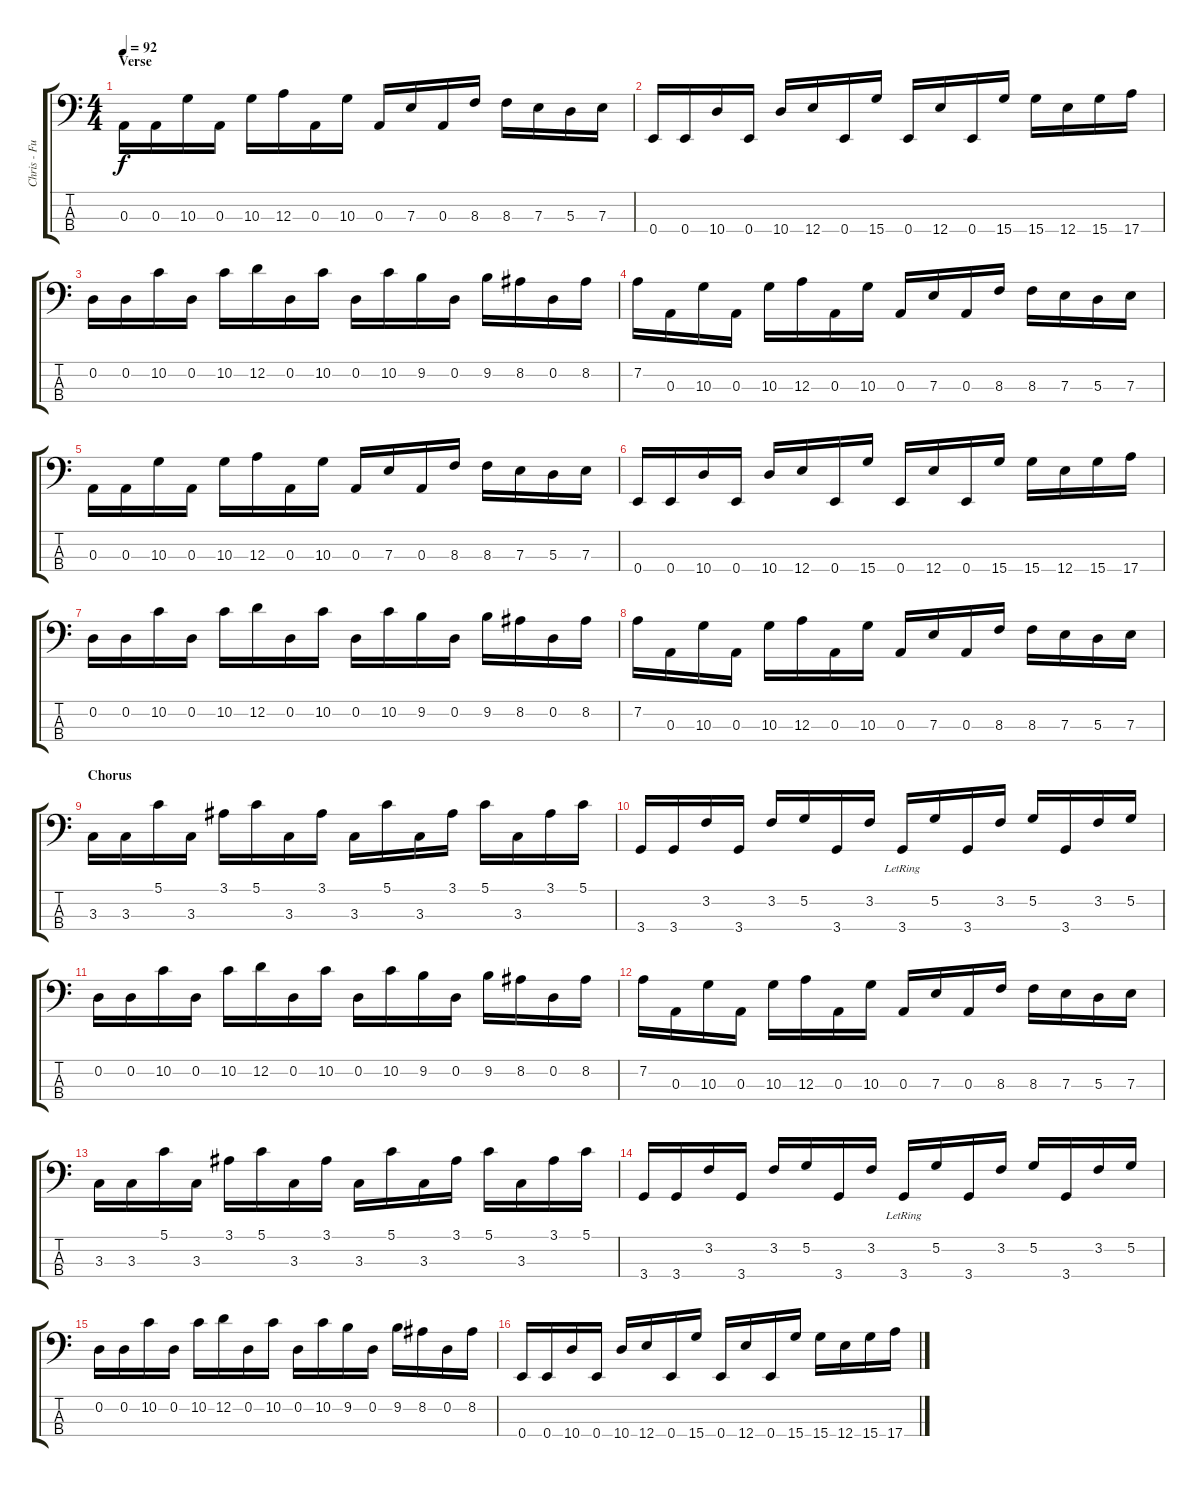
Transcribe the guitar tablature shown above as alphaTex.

\track ("Chris - Fuzz Bass 2" "Chris - Fu") {instrument contrabass}
\staff {score tabs}
\tuning (G2 D2 A1 E1) {hide}
\ts (4 4)
\section ("" "Verse")
\tempo 92
\clef f4
\ks c
0.3.16{dy f} 0.3.16 10.3.16 0.3.16 10.3.16 12.3.16 0.3.16 10.3.16 0.3.16 7.3.16 0.3.16 8.3.16 8.3.16 7.3.16 5.3.16 7.3.16 |
0.4.16 0.4.16 10.4.16 0.4.16 10.4.16 12.4.16 0.4.16 15.4.16 0.4.16 12.4.16 0.4.16 15.4.16 15.4.16 12.4.16 15.4.16 17.4.16 |
0.2.16 0.2.16 10.2.16 0.2.16 10.2.16 12.2.16 0.2.16 10.2.16 0.2.16 10.2.16 9.2.16 0.2.16 9.2.16 8.2.16 0.2.16 8.2.16 |
7.2.16 0.3.16 10.3.16 0.3.16 10.3.16 12.3.16 0.3.16 10.3.16 0.3.16 7.3.16 0.3.16 8.3.16 8.3.16 7.3.16 5.3.16 7.3.16 |
0.3.16 0.3.16 10.3.16 0.3.16 10.3.16 12.3.16 0.3.16 10.3.16 0.3.16 7.3.16 0.3.16 8.3.16 8.3.16 7.3.16 5.3.16 7.3.16 |
0.4.16 0.4.16 10.4.16 0.4.16 10.4.16 12.4.16 0.4.16 15.4.16 0.4.16 12.4.16 0.4.16 15.4.16 15.4.16 12.4.16 15.4.16 17.4.16 |
0.2.16 0.2.16 10.2.16 0.2.16 10.2.16 12.2.16 0.2.16 10.2.16 0.2.16 10.2.16 9.2.16 0.2.16 9.2.16 8.2.16 0.2.16 8.2.16 |
7.2.16 0.3.16 10.3.16 0.3.16 10.3.16 12.3.16 0.3.16 10.3.16 0.3.16 7.3.16 0.3.16 8.3.16 8.3.16 7.3.16 5.3.16 7.3.16 |
\section ("" "Chorus")
3.3.16 3.3.16 5.1.16 3.3.16 3.1.16 5.1.16 3.3.16 3.1.16 3.3.16 5.1.16 3.3.16 3.1.16 5.1.16 3.3.16 3.1.16 5.1.16 |
3.4.16 3.4.16 3.2.16 3.4.16 3.2.16 5.2.16 3.4.16 3.2.16 3.4{lr}.16 5.2.16 3.4.16 3.2.16 5.2.16 3.4.16 3.2.16 5.2.16 |
0.2.16 0.2.16 10.2.16 0.2.16 10.2.16 12.2.16 0.2.16 10.2.16 0.2.16 10.2.16 9.2.16 0.2.16 9.2.16 8.2.16 0.2.16 8.2.16 |
7.2.16 0.3.16 10.3.16 0.3.16 10.3.16 12.3.16 0.3.16 10.3.16 0.3.16 7.3.16 0.3.16 8.3.16 8.3.16 7.3.16 5.3.16 7.3.16 |
3.3.16 3.3.16 5.1.16 3.3.16 3.1.16 5.1.16 3.3.16 3.1.16 3.3.16 5.1.16 3.3.16 3.1.16 5.1.16 3.3.16 3.1.16 5.1.16 |
3.4.16 3.4.16 3.2.16 3.4.16 3.2.16 5.2.16 3.4.16 3.2.16 3.4{lr}.16 5.2.16 3.4.16 3.2.16 5.2.16 3.4.16 3.2.16 5.2.16 |
0.2.16 0.2.16 10.2.16 0.2.16 10.2.16 12.2.16 0.2.16 10.2.16 0.2.16 10.2.16 9.2.16 0.2.16 9.2.16 8.2.16 0.2.16 8.2.16 |
0.4.16 0.4.16 10.4.16 0.4.16 10.4.16 12.4.16 0.4.16 15.4.16 0.4.16 12.4.16 0.4.16 15.4.16 15.4.16 12.4.16 15.4.16 17.4.16
